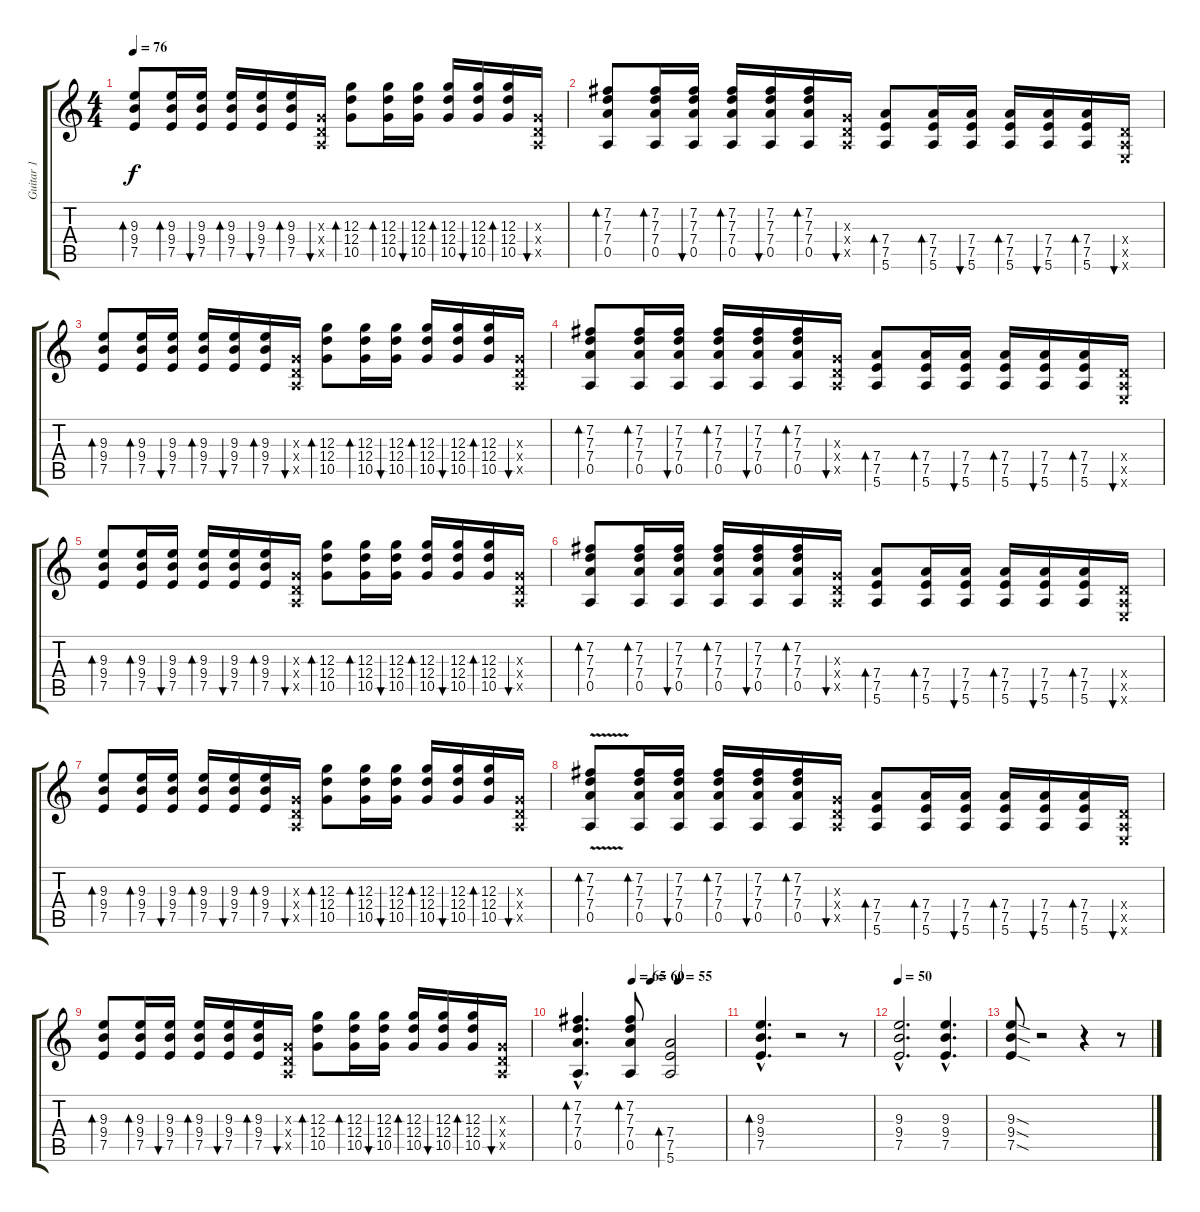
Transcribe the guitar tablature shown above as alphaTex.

\track ("Guitar 1" "Guitar 1") {instrument overdrivenguitar}
\staff {score tabs}
\tuning (E4 B3 G3 D3 A2 E2) {hide}
\ts (4 4)
\tempo 76
\clef g2
\ks c
(9.3 9.4 7.5).8{bd 30 dy f} (9.3 9.4 7.5).16{bd 30} (9.3 9.4 7.5).16{bu 30} (9.3 9.4 7.5).16{bd 30} (9.3 9.4 7.5).16{bu 30} (9.3 9.4 7.5).16{bd 30} (0.3{x} 0.4{x} 0.5{x}).16{bu 30} (12.3 12.4 10.5).8{bd 30} (12.3 12.4 10.5).16{bd 30} (12.3 12.4 10.5).16{bu 30} (12.3 12.4 10.5).16{bd 30} (12.3 12.4 10.5).16{bu 30} (12.3 12.4 10.5).16{bd 30} (0.3{x} 0.4{x} 0.5{x}).16{bu 30} |
(7.2 7.3 7.4 0.5).8{bd 30} (7.2 7.3 7.4 0.5).16{bd 30} (7.2 7.3 7.4 0.5).16{bu 30} (7.2 7.3 7.4 0.5).16{bd 30} (7.2 7.3 7.4 0.5).16{bu 30} (7.2 7.3 7.4 0.5).16{bd 30} (0.3{x} 0.4{x} 0.5{x}).16{bu 30} (7.4 7.5 5.6).8{bd 30} (7.4 7.5 5.6).16{bd 30} (7.4 7.5 5.6).16{bu 30} (7.4 7.5 5.6).16{bd 30} (7.4 7.5 5.6).16{bu 30} (7.4 7.5 5.6).16{bd 30} (0.4{x} 0.5{x} 0.6{x}).16{bu 30} |
(9.3 9.4 7.5).8{bd 30} (9.3 9.4 7.5).16{bd 30} (9.3 9.4 7.5).16{bu 30} (9.3 9.4 7.5).16{bd 30} (9.3 9.4 7.5).16{bu 30} (9.3 9.4 7.5).16{bd 30} (0.3{x} 0.4{x} 0.5{x}).16{bu 30} (12.3 12.4 10.5).8{bd 30} (12.3 12.4 10.5).16{bd 30} (12.3 12.4 10.5).16{bu 30} (12.3 12.4 10.5).16{bd 30} (12.3 12.4 10.5).16{bu 30} (12.3 12.4 10.5).16{bd 30} (0.3{x} 0.4{x} 0.5{x}).16{bu 30} |
(7.2 7.3 7.4 0.5).8{bd 30} (7.2 7.3 7.4 0.5).16{bd 30} (7.2 7.3 7.4 0.5).16{bu 30} (7.2 7.3 7.4 0.5).16{bd 30} (7.2 7.3 7.4 0.5).16{bu 30} (7.2 7.3 7.4 0.5).16{bd 30} (0.3{x} 0.4{x} 0.5{x}).16{bu 30} (7.4 7.5 5.6).8{bd 30} (7.4 7.5 5.6).16{bd 30} (7.4 7.5 5.6).16{bu 30} (7.4 7.5 5.6).16{bd 30} (7.4 7.5 5.6).16{bu 30} (7.4 7.5 5.6).16{bd 30} (0.4{x} 0.5{x} 0.6{x}).16{bu 30} |
(9.3 9.4 7.5).8{bd 30} (9.3 9.4 7.5).16{bd 30} (9.3 9.4 7.5).16{bu 30} (9.3 9.4 7.5).16{bd 30} (9.3 9.4 7.5).16{bu 30} (9.3 9.4 7.5).16{bd 30} (0.3{x} 0.4{x} 0.5{x}).16{bu 30} (12.3 12.4 10.5).8{bd 30} (12.3 12.4 10.5).16{bd 30} (12.3 12.4 10.5).16{bu 30} (12.3 12.4 10.5).16{bd 30} (12.3 12.4 10.5).16{bu 30} (12.3 12.4 10.5).16{bd 30} (0.3{x} 0.4{x} 0.5{x}).16{bu 30} |
(7.2 7.3 7.4 0.5).8{bd 30} (7.2 7.3 7.4 0.5).16{bd 30} (7.2 7.3 7.4 0.5).16{bu 30} (7.2 7.3 7.4 0.5).16{bd 30} (7.2 7.3 7.4 0.5).16{bu 30} (7.2 7.3 7.4 0.5).16{bd 30} (0.3{x} 0.4{x} 0.5{x}).16{bu 30} (7.4 7.5 5.6).8{bd 30} (7.4 7.5 5.6).16{bd 30} (7.4 7.5 5.6).16{bu 30} (7.4 7.5 5.6).16{bd 30} (7.4 7.5 5.6).16{bu 30} (7.4 7.5 5.6).16{bd 30} (0.4{x} 0.5{x} 0.6{x}).16{bu 30} |
(9.3 9.4 7.5).8{bd 30} (9.3 9.4 7.5).16{bd 30} (9.3 9.4 7.5).16{bu 30} (9.3 9.4 7.5).16{bd 30} (9.3 9.4 7.5).16{bu 30} (9.3 9.4 7.5).16{bd 30} (0.3{x} 0.4{x} 0.5{x}).16{bu 30} (12.3 12.4 10.5).8{bd 30} (12.3 12.4 10.5).16{bd 30} (12.3 12.4 10.5).16{bu 30} (12.3 12.4 10.5).16{bd 30} (12.3 12.4 10.5).16{bu 30} (12.3 12.4 10.5).16{bd 30} (0.3{x} 0.4{x} 0.5{x}).16{bu 30} |
(7.2{v} 7.3{v} 7.4{v} 0.5).8{bd 30} (7.2 7.3 7.4 0.5).16{bd 30} (7.2 7.3 7.4 0.5).16{bu 30} (7.2 7.3 7.4 0.5).16{bd 30} (7.2 7.3 7.4 0.5).16{bu 30} (7.2 7.3 7.4 0.5).16{bd 30} (0.3{x} 0.4{x} 0.5{x}).16{bu 30} (7.4 7.5 5.6).8{bd 30} (7.4 7.5 5.6).16{bd 30} (7.4 7.5 5.6).16{bu 30} (7.4 7.5 5.6).16{bd 30} (7.4 7.5 5.6).16{bu 30} (7.4 7.5 5.6).16{bd 30} (0.4{x} 0.5{x} 0.6{x}).16{bu 30} |
(9.3 9.4 7.5).8{bd 30} (9.3 9.4 7.5).16{bd 30} (9.3 9.4 7.5).16{bu 30} (9.3 9.4 7.5).16{bd 30} (9.3 9.4 7.5).16{bu 30} (9.3 9.4 7.5).16{bd 30} (0.3{x} 0.4{x} 0.5{x}).16{bu 30} (12.3 12.4 10.5).8{bd 30} (12.3 12.4 10.5).16{bd 30} (12.3 12.4 10.5).16{bu 30} (12.3 12.4 10.5).16{bd 30} (12.3 12.4 10.5).16{bu 30} (12.3 12.4 10.5).16{bd 30} (0.3{x} 0.4{x} 0.5{x}).16{bu 30} |
\tempo (65 0.375)
\tempo (60 0.5)
\tempo (55 0.6875)
(7.2{hac} 7.3{hac} 7.4{hac} 0.5{hac}).4{d bd 30} (7.2 7.3 7.4 0.5).8{bd 30} (7.4 7.5 5.6).2{bd 30} |
(9.3{hac} 9.4{hac} 7.5{hac}).4{d bd 30} r.2 r.8 |
\tempo 50
(9.3{hac} 9.4{hac} 7.5{hac}).2{d} (9.3{hac} 9.4{hac} 7.5{hac}).4{d} |
(9.3{sod} 9.4{sod} 7.5{sod}).8 r.2 r.4 r.8
